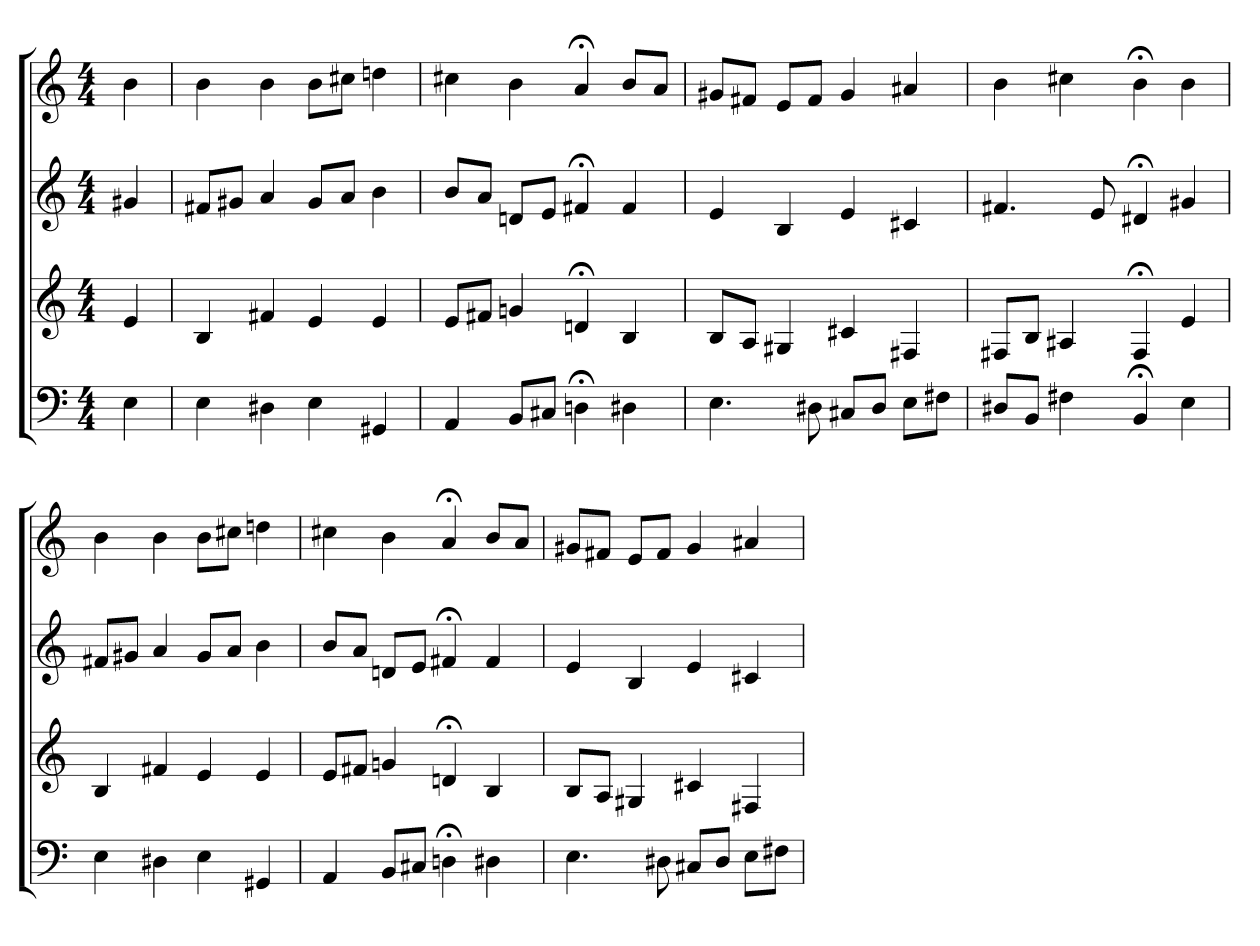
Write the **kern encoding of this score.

**kern	**kern	**kern	**kern
*part4	*part3	*part2	*part1
*staff4	*staff3	*staff2	*staff1
*M4/4	*M4/4	*M4/4	*M4/4
=	=	=	=
4E	4e	4g#X	4b
=1	=1	=1	=1
4E	4B	8f#XL	4b
.	.	8g#XJ	.
4D#X	4f#X	4a	4b
4E	4e	8g#L	8bL
.	.	8aJ	8cc#XJ
4GG#X	4e	4b	4ddn
=2	=2	=2	=2
4AA	8eL	8bL	4cc#X
.	8f#XJ	8aJ	.
8BBL	4gn	8dnL	4b
8C#XJ	.	8eJ	.
4Dn;<	4dn;<	4f#X;<	4a;<
4D#X	4B	4f#	8bL
.	.	.	8aJ
=3	=3	=3	=3
4.E	8BL	4e	8g#XL
.	8AJ	.	8f#XJ
.	4G#X	4B	8eL
8D#X	.	.	8f#J
8C#XL	4c#X	4e	4g#
8D#J	.	.	.
8EL	4F#X	4c#X	4a#X
8F#XJ	.	.	.
=4	=4	=4	=4
8D#XL	8F#XL	4.f#X	4b
8BBJ	8BJ	.	.
4F#X	4A#X	.	4cc#X
.	.	8e	.
4BB;<	4F#;<	4d#X;<	4b;<
4E	4e	4g#X	4b
=1	=1	=1	=1
4E	4B	8f#XL	4b
.	.	8g#XJ	.
4D#X	4f#X	4a	4b
4E	4e	8g#L	8bL
.	.	8aJ	8cc#XJ
4GG#X	4e	4b	4ddn
=2	=2	=2	=2
4AA	8eL	8bL	4cc#X
.	8f#XJ	8aJ	.
8BBL	4gn	8dnL	4b
8C#XJ	.	8eJ	.
4Dn;<	4dn;<	4f#X;<	4a;<
4D#X	4B	4f#	8bL
.	.	.	8aJ
=3	=3	=3	=3
4.E	8BL	4e	8g#XL
.	8AJ	.	8f#XJ
.	4G#X	4B	8eL
8D#X	.	.	8f#J
8C#XL	4c#X	4e	4g#
8D#J	.	.	.
8EL	4F#X	4c#X	4a#X
8F#XJ	.	.	.
=	=	=	=
*-	*-	*-	*-
